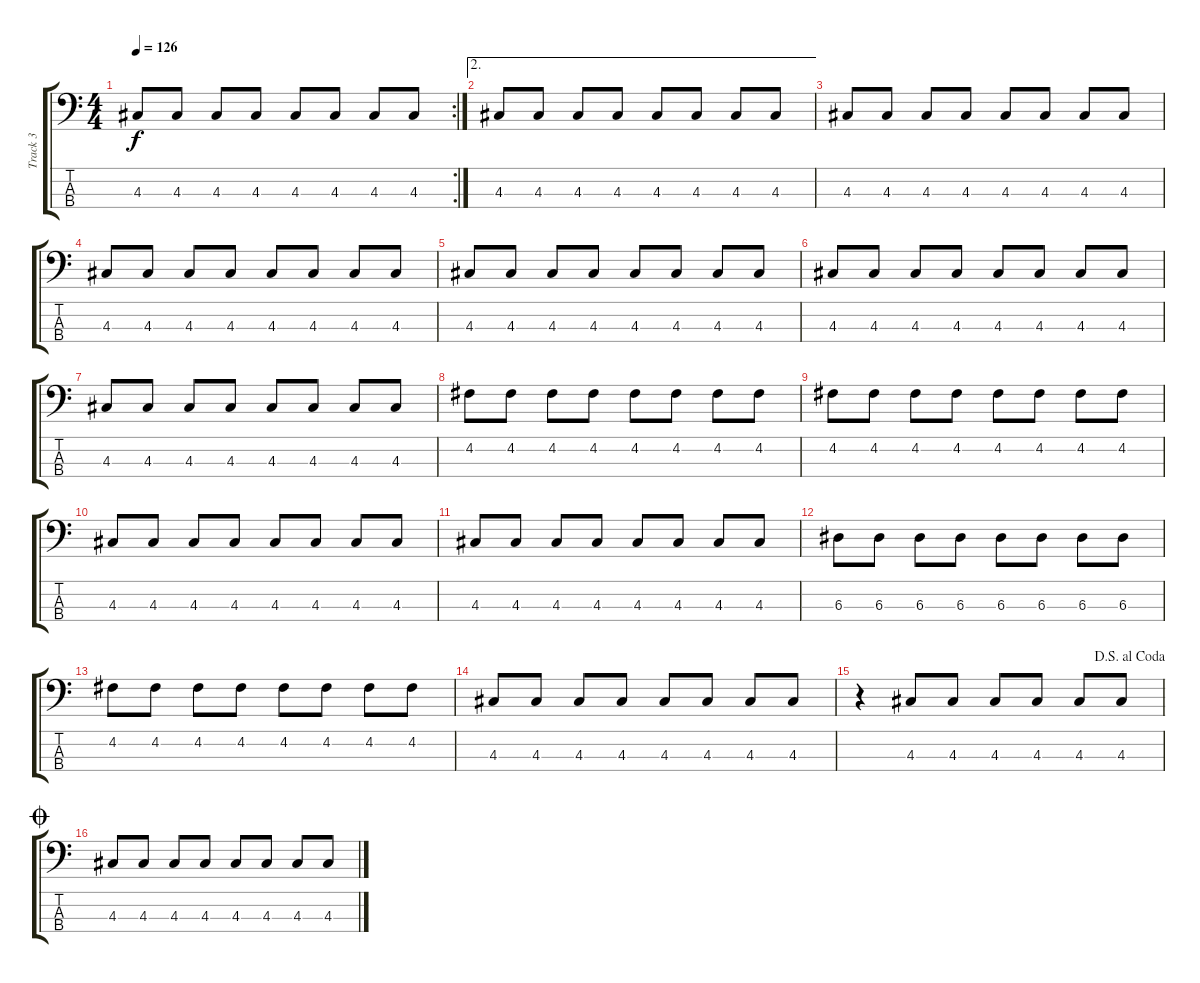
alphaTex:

\track ("Track 3" "Track 3") {instrument electricbassfinger}
\staff {score tabs}
\tuning (G2 D2 A1 E1) {hide}
\rc 2
\ts (4 4)
\tempo 126
\clef f4
\ks c
4.3.8{dy f} 4.3.8 4.3.8 4.3.8 4.3.8 4.3.8 4.3.8 4.3.8 |
\ae 2
4.3.8 4.3.8 4.3.8 4.3.8 4.3.8 4.3.8 4.3.8 4.3.8 |
4.3.8 4.3.8 4.3.8 4.3.8 4.3.8 4.3.8 4.3.8 4.3.8 |
4.3.8 4.3.8 4.3.8 4.3.8 4.3.8 4.3.8 4.3.8 4.3.8 |
4.3.8 4.3.8 4.3.8 4.3.8 4.3.8 4.3.8 4.3.8 4.3.8 |
4.3.8 4.3.8 4.3.8 4.3.8 4.3.8 4.3.8 4.3.8 4.3.8 |
4.3.8 4.3.8 4.3.8 4.3.8 4.3.8 4.3.8 4.3.8 4.3.8 |
4.2.8 4.2.8 4.2.8 4.2.8 4.2.8 4.2.8 4.2.8 4.2.8 |
4.2.8 4.2.8 4.2.8 4.2.8 4.2.8 4.2.8 4.2.8 4.2.8 |
4.3.8 4.3.8 4.3.8 4.3.8 4.3.8 4.3.8 4.3.8 4.3.8 |
4.3.8 4.3.8 4.3.8 4.3.8 4.3.8 4.3.8 4.3.8 4.3.8 |
6.3.8 6.3.8 6.3.8 6.3.8 6.3.8 6.3.8 6.3.8 6.3.8 |
4.2.8 4.2.8 4.2.8 4.2.8 4.2.8 4.2.8 4.2.8 4.2.8 |
4.3.8 4.3.8 4.3.8 4.3.8 4.3.8 4.3.8 4.3.8 4.3.8 |
\jump dalsegnoalcoda
r.4 4.3.8 4.3.8 4.3.8 4.3.8 4.3.8 4.3.8 |
\jump coda
4.3.8 4.3.8 4.3.8 4.3.8 4.3.8 4.3.8 4.3.8 4.3.8
